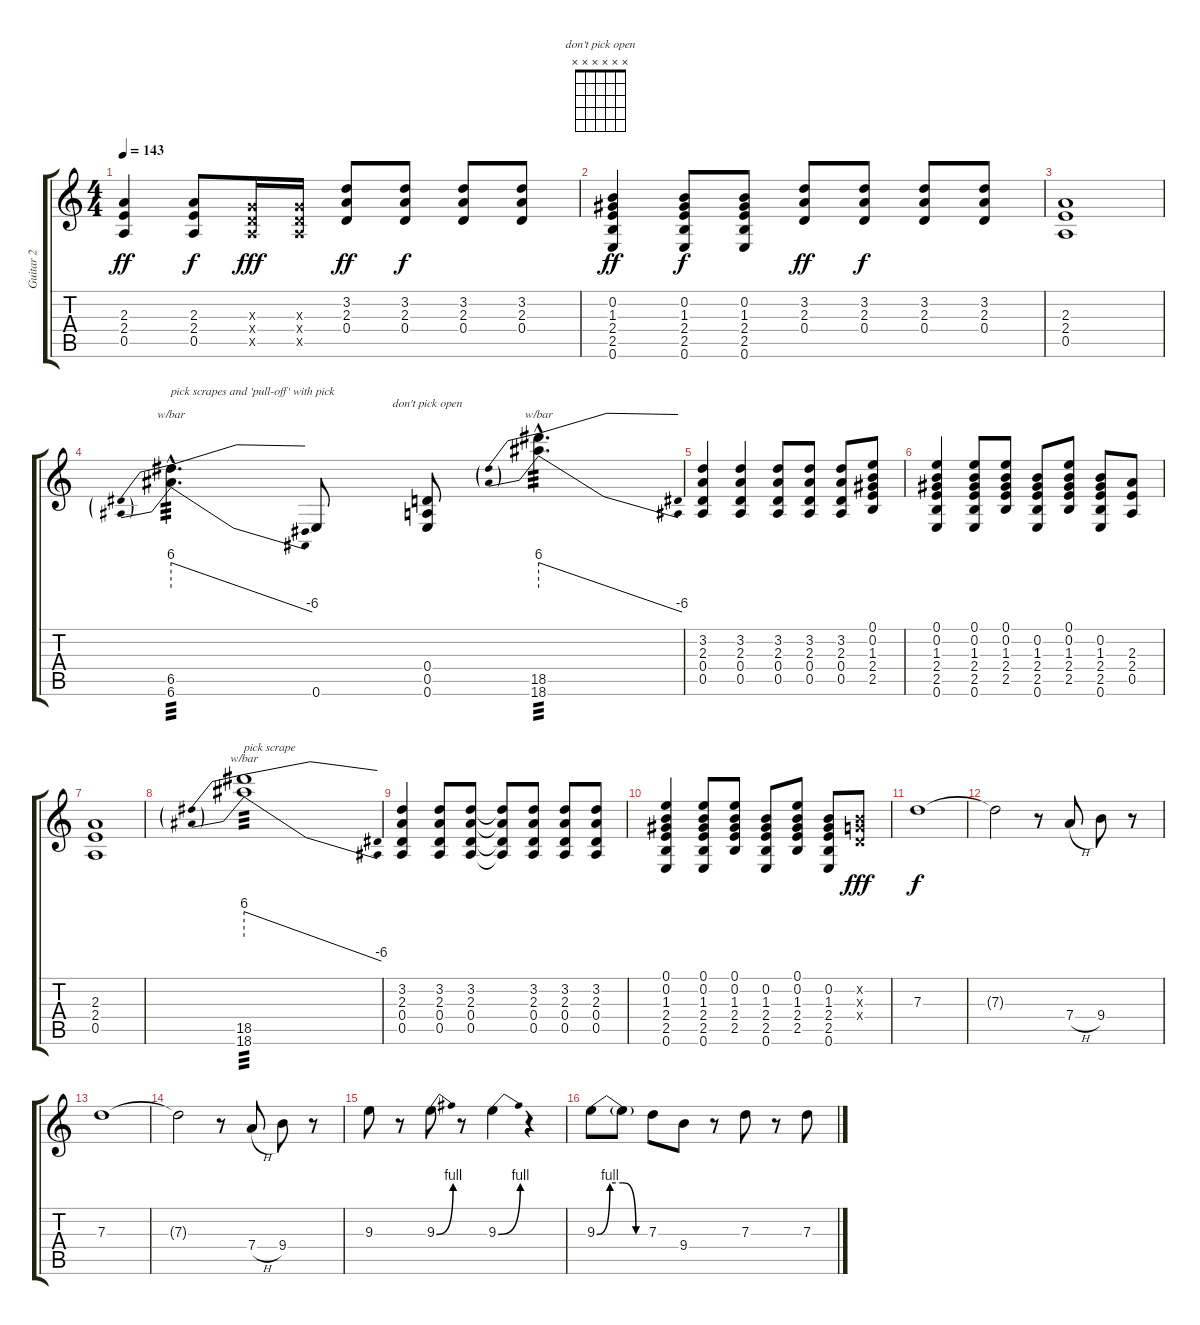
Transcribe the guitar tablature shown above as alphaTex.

\track ("Guitar 2" "Guitar 2") {instrument overdrivenguitar}
\staff {score tabs}
\tuning (E4 B3 G3 D3 A2 E2) {hide}
\chord ("don't pick open" x x x x x x)
\ts (4 4)
\tempo 143
\clef g2
\ks c
(2.3 2.4 0.5).4{dy ff} (2.3 2.4 0.5).8{dy f} (0.3{x} 0.4{x} 0.5{x}).16{dy fff} (0.3{x} 0.4{x} 0.5{x}).16 (3.2 2.3 0.4).8{dy ff} (3.2 2.3 0.4).8{dy f} (3.2 2.3 0.4).8 (3.2 2.3 0.4).8 |
(0.2 1.3 2.4 2.5 0.6).4{dy ff} (0.2 1.3 2.4 2.5 0.6).8{dy f} (0.2 1.3 2.4 2.5 0.6).8 (3.2 2.3 0.4).8{dy ff} (3.2 2.3 0.4).8{dy f} (3.2 2.3 0.4).8 (3.2 2.3 0.4).8 |
(2.3 2.4 0.5).1 |
(6.5{hac} 6.6{hac}).4{d tbe (predivedive default 0 24 60 -24) txt "pick scrapes and 'pull-off' with pick" tp 3 instrument guitarharmonics} 0.6.8{instrument overdrivenguitar} (0.4 0.5 0.6).8{ch "don't pick open"} (18.5{hac} 18.6{hac}).4{d tbe (predivedive default 0 24 60 -24) tp 3 instrument guitarharmonics} |
(3.2 2.3 0.4 0.5).4{instrument overdrivenguitar} (3.2 2.3 0.4 0.5).4 (3.2 2.3 0.4 0.5).8 (3.2 2.3 0.4 0.5).8 (3.2 2.3 0.4 0.5).8 (0.1 0.2 1.3 2.4 2.5).8 |
(0.1 0.2 1.3 2.4 2.5 0.6).4 (0.1 0.2 1.3 2.4 2.5 0.6).8 (0.1 0.2 1.3 2.4 2.5).8 (0.2 1.3 2.4 2.5 0.6).8 (0.1 0.2 1.3 2.4 2.5).8 (0.2 1.3 2.4 2.5 0.6).8 (2.3 2.4 0.5).8 |
(2.3 2.4 0.5).1 |
(18.5 18.6).1{tbe (predivedive default 0 24 60 -24) txt "pick scrape" tp 3 instrument guitarharmonics} |
(3.2 2.3 0.4 0.5).4{instrument overdrivenguitar} (3.2 2.3 0.4 0.5).8 (3.2 2.3 0.4 0.5).8 (3.2{t} 2.3{t} 0.4{t} 0.5{t}).8 (3.2 2.3 0.4 0.5).8 (3.2 2.3 0.4 0.5).8 (3.2 2.3 0.4 0.5).8 |
(0.1 0.2 1.3 2.4 2.5 0.6).4 (0.1 0.2 1.3 2.4 2.5 0.6).8 (0.1 0.2 1.3 2.4 2.5).8 (0.2 1.3 2.4 2.5 0.6).8 (0.1 0.2 1.3 2.4 2.5).8 (0.2 1.3 2.4 2.5 0.6).8 (0.2{x} 0.3{x} 0.4{x}).8{dy fff} |
7.3.1{dy f volume 16 balance 8 instrument distortionguitar} |
7.3{t}.2 r.8 7.4{h}.8 9.4.8 r.8 |
7.3.1 |
7.3{t}.2 r.8 7.4{h}.8 9.4.8 r.8 |
9.3.8{volume 16 balance 8 instrument distortionguitar} r.8 9.3{be (bend 0 0 60 4)}.8 r.8 9.3{be (bend 0 0 60 4)}.4 r.4 |
9.3{be (custom 0 0 15 4 30 4 45 0 60 0)}.8 9.3{t}.8 7.3.8 9.4.8 r.8 7.3.8 r.8 7.3.8
